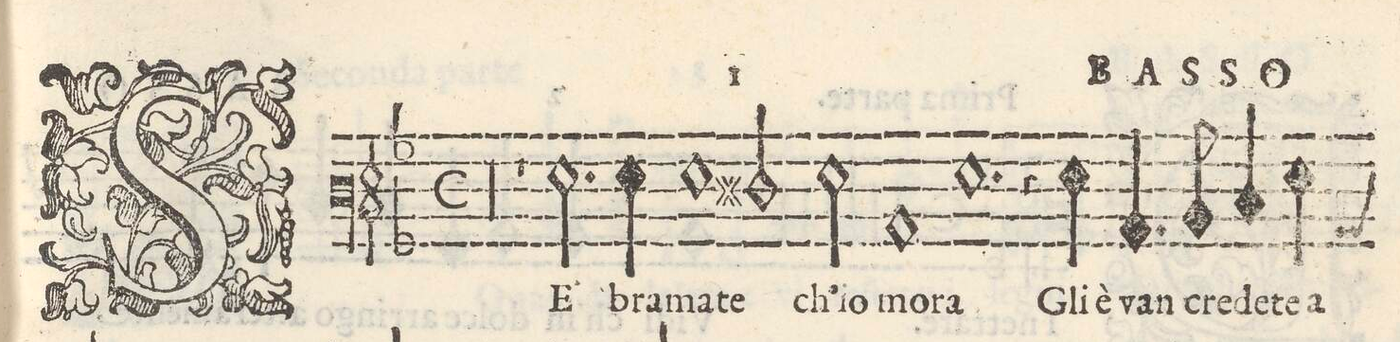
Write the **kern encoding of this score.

**kern	**text
*I"BASSO	*
*clefF3	*
*k[b-]	*
*M2/1	*
00r	.
=2-	=2-
=3-	=3-
1r	.
2.G\	SE
4G\	bra-
=4-	=4-
1G	-ma-
2F#X/	-te
2G\	ch'io
=5-	=5-
1C	mo-
1.G	-ra
=6-	=6-
4r	.
4G\	Gli è
4.C/	van
8D/	cre-
4E/	-de-
4G\	te a
=7-	=7-
*-	*-
